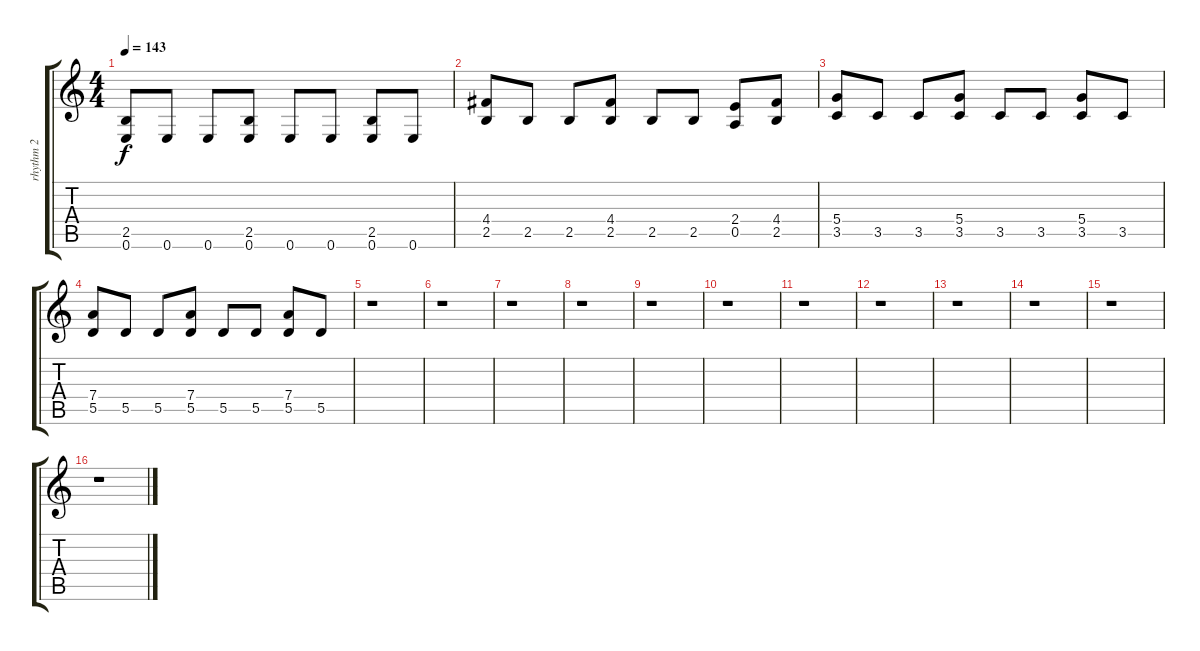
\track ("rhythm 2" "rhythm 2") {instrument electricguitarmuted}
\staff {score tabs}
\tuning (E4 B3 G3 D3 A2 E2) {hide}
\ts (4 4)
\tempo 143
\clef g2
\ks c
(2.5 0.6).8{dy f} 0.6.8 0.6.8 (2.5 0.6).8 0.6.8 0.6.8 (2.5 0.6).8 0.6.8 |
(4.4 2.5).8 2.5.8 2.5.8 (4.4 2.5).8 2.5.8 2.5.8 (2.4 0.5).8 (4.4 2.5).8 |
(5.4 3.5).8 3.5.8 3.5.8 (5.4 3.5).8 3.5.8 3.5.8 (5.4 3.5).8 3.5.8 |
(7.4 5.5).8 5.5.8 5.5.8 (7.4 5.5).8 5.5.8 5.5.8 (7.4 5.5).8 5.5.8 |
r.1 |
r.1 |
r.1 |
r.1 |
r.1 |
r.1 |
r.1 |
r.1 |
r.1 |
r.1 |
r.1 |
r.1
